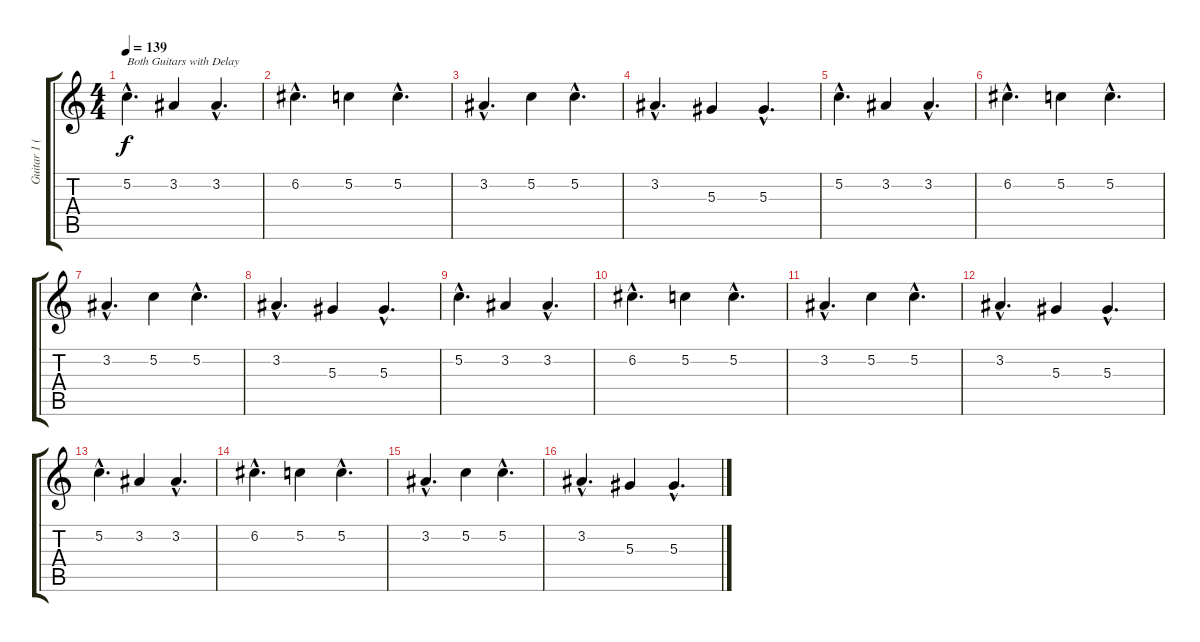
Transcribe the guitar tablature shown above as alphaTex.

\track ("Guitar 1 (Clean)" "Guitar 1 (") {instrument acousticguitarsteel}
\staff {score tabs}
\tuning (C4 G3 Eb3 Bb2 F2 C2) {hide}
\ts (4 4)
\tempo 139
\clef g2
\ks c
5.2{hac}.4{d txt "Both Guitars with Delay" dy f instrument acousticguitarsteel} 3.2.4 3.2{hac}.4{d} |
6.2{hac}.4{d} 5.2.4 5.2{hac}.4{d} |
3.2{hac}.4{d} 5.2.4 5.2{hac}.4{d} |
3.2{hac}.4{d} 5.3.4 5.3{hac}.4{d} |
5.2{hac}.4{d} 3.2.4 3.2{hac}.4{d} |
6.2{hac}.4{d} 5.2.4 5.2{hac}.4{d} |
3.2{hac}.4{d} 5.2.4 5.2{hac}.4{d} |
3.2{hac}.4{d} 5.3.4 5.3{hac}.4{d} |
5.2{hac}.4{d} 3.2.4 3.2{hac}.4{d} |
6.2{hac}.4{d} 5.2.4 5.2{hac}.4{d} |
3.2{hac}.4{d} 5.2.4 5.2{hac}.4{d} |
3.2{hac}.4{d} 5.3.4 5.3{hac}.4{d} |
5.2{hac}.4{d} 3.2.4 3.2{hac}.4{d} |
6.2{hac}.4{d} 5.2.4 5.2{hac}.4{d} |
3.2{hac}.4{d} 5.2.4 5.2{hac}.4{d} |
3.2{hac}.4{d} 5.3.4 5.3{hac}.4{d}
